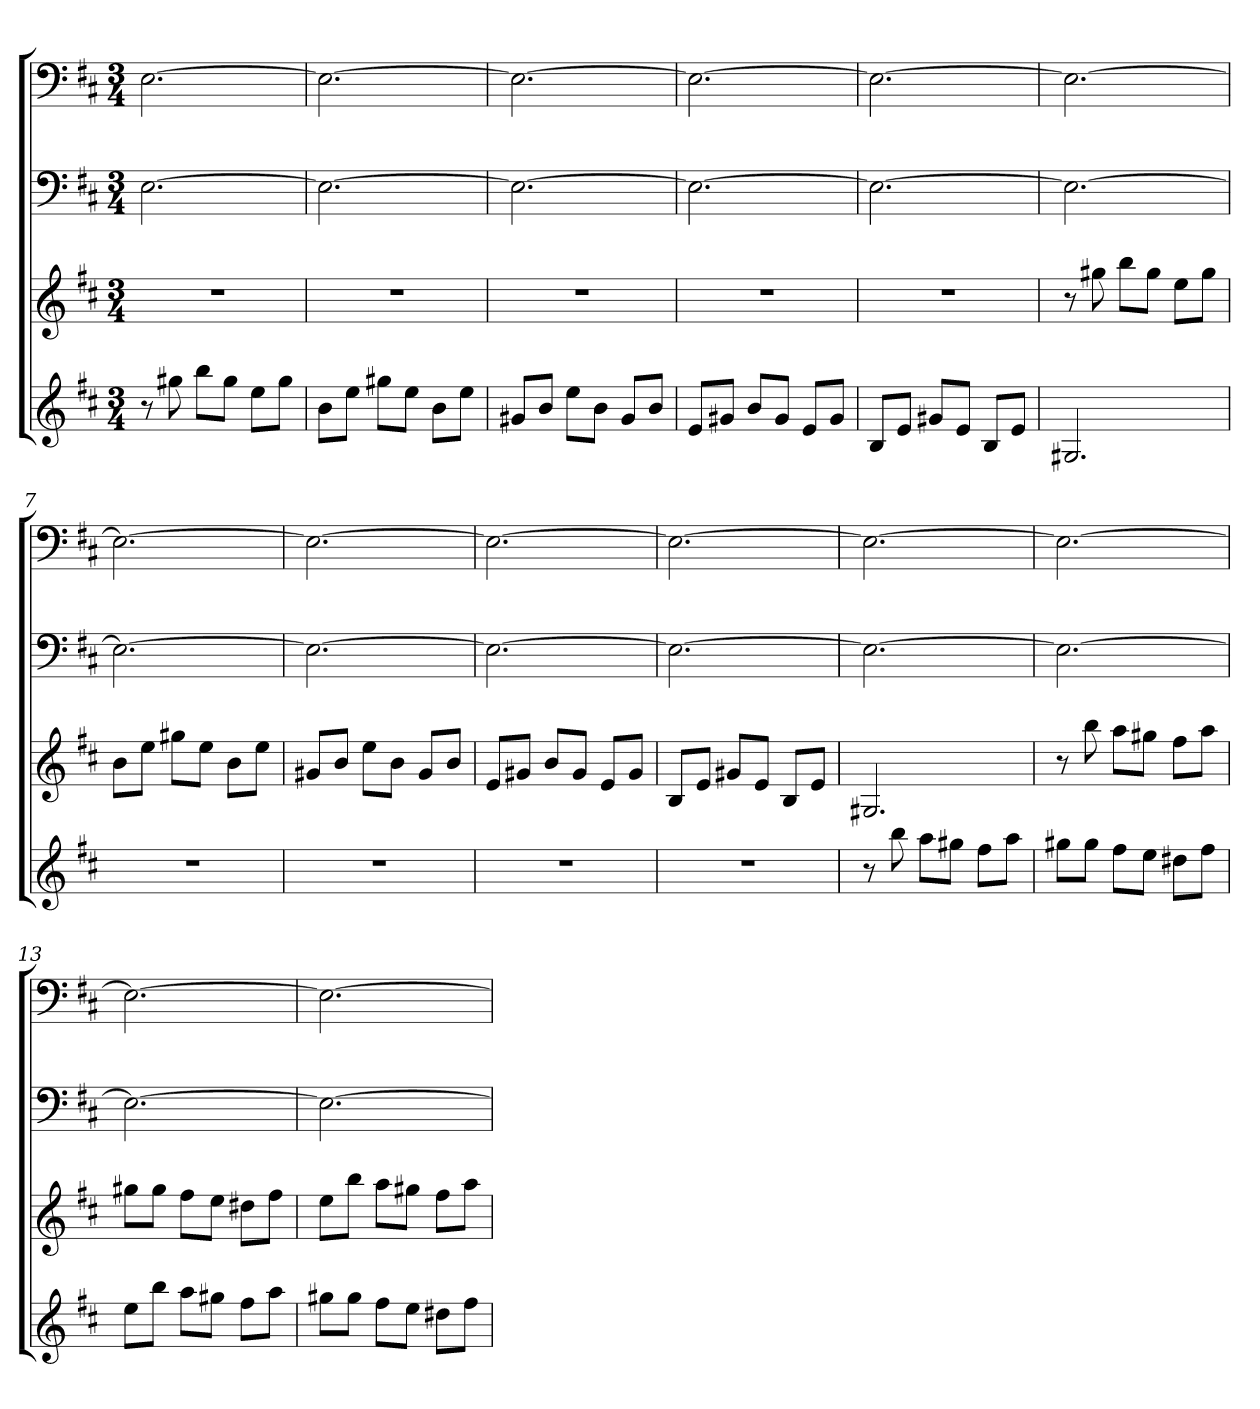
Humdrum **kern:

**kern	**kern	**kern	**kern
*part4	*part3	*part2	*part1
*staff4	*staff3	*staff2	*staff1
*k[f#c#]	*k[f#c#]	*k[f#c#]	*k[f#c#]
*b:	*b:	*b:	*b:
*M3/4	*M3/4	*M3/4	*M3/4
=1	=1	=1	=1
8r	2.r	[2.E	[2.E
8gg#X	.	.	.
8bbL	.	.	.
8gg#J	.	.	.
8eeL	.	.	.
8gg#J	.	.	.
=2	=2	=2	=2
8bL	2.r	2.E_	2.E_
8eeJ	.	.	.
8gg#XL	.	.	.
8eeJ	.	.	.
8bL	.	.	.
8eeJ	.	.	.
=3	=3	=3	=3
8g#XL	2.r	2.E_	2.E_
8bJ	.	.	.
8eeL	.	.	.
8bJ	.	.	.
8g#L	.	.	.
8bJ	.	.	.
=4	=4	=4	=4
8eL	2.r	2.E_	2.E_
8g#XJ	.	.	.
8bL	.	.	.
8g#J	.	.	.
8eL	.	.	.
8g#J	.	.	.
=5	=5	=5	=5
8BL	2.r	2.E_	2.E_
8eJ	.	.	.
8g#XL	.	.	.
8eJ	.	.	.
8BL	.	.	.
8eJ	.	.	.
=6	=6	=6	=6
2.G#X	8r	2.E_	2.E_
.	8gg#X	.	.
.	8bbL	.	.
.	8gg#J	.	.
.	8eeL	.	.
.	8gg#J	.	.
=7	=7	=7	=7
2.r	8bL	2.E_	2.E_
.	8eeJ	.	.
.	8gg#XL	.	.
.	8eeJ	.	.
.	8bL	.	.
.	8eeJ	.	.
=8	=8	=8	=8
2.r	8g#XL	2.E_	2.E_
.	8bJ	.	.
.	8eeL	.	.
.	8bJ	.	.
.	8g#L	.	.
.	8bJ	.	.
=9	=9	=9	=9
2.r	8eL	2.E_	2.E_
.	8g#XJ	.	.
.	8bL	.	.
.	8g#J	.	.
.	8eL	.	.
.	8g#J	.	.
=10	=10	=10	=10
2.r	8BL	2.E_	2.E_
.	8eJ	.	.
.	8g#XL	.	.
.	8eJ	.	.
.	8BL	.	.
.	8eJ	.	.
=11	=11	=11	=11
8r	2.G#X	2.E_	2.E_
8bb	.	.	.
8aaL	.	.	.
8gg#XJ	.	.	.
8ff#L	.	.	.
8aaJ	.	.	.
=12	=12	=12	=12
8gg#XL	8r	2.E_	2.E_
8gg#J	8bb	.	.
8ff#L	8aaL	.	.
8eeJ	8gg#XJ	.	.
8dd#XL	8ff#L	.	.
8ff#J	8aaJ	.	.
=13	=13	=13	=13
8eeL	8gg#XL	2.E_	2.E_
8bbJ	8gg#J	.	.
8aaL	8ff#L	.	.
8gg#XJ	8eeJ	.	.
8ff#L	8dd#XL	.	.
8aaJ	8ff#J	.	.
=14	=14	=14	=14
8gg#XL	8eeL	2.E_	2.E_
8gg#J	8bbJ	.	.
8ff#L	8aaL	.	.
8eeJ	8gg#XJ	.	.
8dd#XL	8ff#L	.	.
8ff#J	8aaJ	.	.
=	=	=	=
*-	*-	*-	*-
